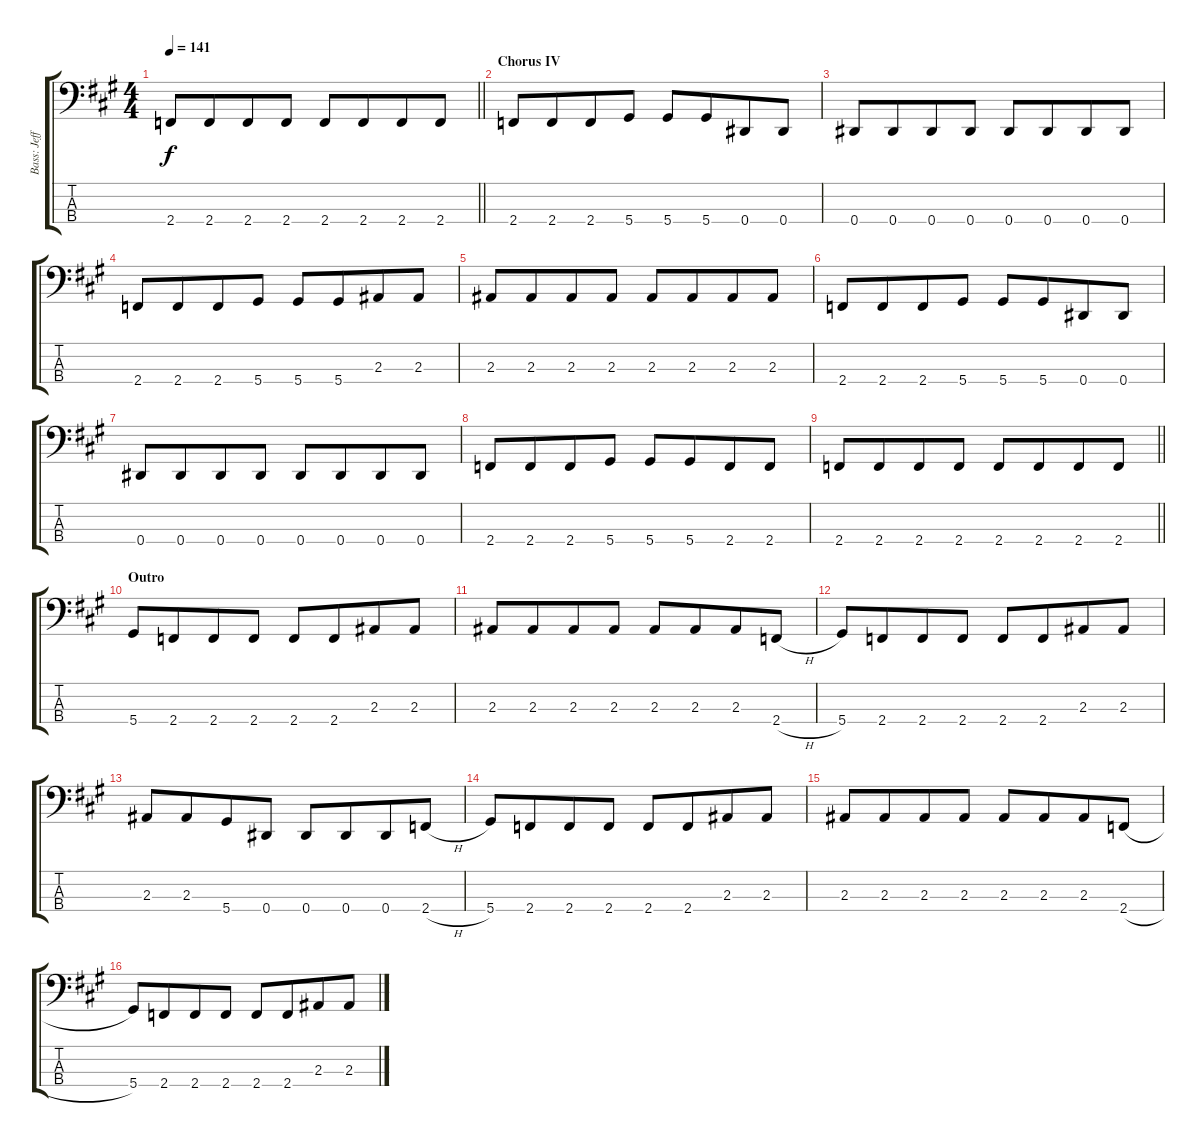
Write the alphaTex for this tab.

\track ("Bass: Jeff" "Bass: Jeff") {instrument electricbassfinger}
\staff {score tabs}
\tuning (Gb2 Db2 Ab1 Eb1) {hide}
\ts (4 4)
\tempo 141
\clef f4
\barLineRight lightlight
\ks a
2.4.8{dy f} 2.4.8{beam merge} 2.4.8 2.4.8 2.4.8 2.4.8{beam merge} 2.4.8 2.4.8 |
\section ("" "Chorus IV")
2.4.8 2.4.8{beam merge} 2.4.8 5.4.8 5.4.8 5.4.8{beam merge} 0.4.8 0.4.8 |
0.4.8 0.4.8{beam merge} 0.4.8 0.4.8 0.4.8 0.4.8{beam merge} 0.4.8 0.4.8 |
2.4.8 2.4.8{beam merge} 2.4.8 5.4.8 5.4.8 5.4.8{beam merge} 2.3.8 2.3.8 |
2.3.8 2.3.8{beam merge} 2.3.8 2.3.8 2.3.8 2.3.8{beam merge} 2.3.8 2.3.8 |
2.4.8 2.4.8{beam merge} 2.4.8 5.4.8 5.4.8 5.4.8{beam merge} 0.4.8 0.4.8 |
0.4.8 0.4.8{beam merge} 0.4.8 0.4.8 0.4.8 0.4.8{beam merge} 0.4.8 0.4.8 |
2.4.8 2.4.8{beam merge} 2.4.8 5.4.8 5.4.8 5.4.8{beam merge} 2.4.8 2.4.8 |
\barLineRight lightlight
2.4.8 2.4.8{beam merge} 2.4.8 2.4.8 2.4.8 2.4.8{beam merge} 2.4.8 2.4.8 |
\section ("" "Outro")
5.4.8 2.4.8{beam merge} 2.4.8 2.4.8 2.4.8 2.4.8{beam merge} 2.3.8 2.3.8 |
2.3.8 2.3.8{beam merge} 2.3.8 2.3.8 2.3.8 2.3.8{beam merge} 2.3.8 2.4{h}.8 |
5.4.8 2.4.8{beam merge} 2.4.8 2.4.8 2.4.8 2.4.8{beam merge} 2.3.8 2.3.8 |
2.3.8 2.3.8{beam merge} 5.4.8 0.4.8 0.4.8 0.4.8{beam merge} 0.4.8 2.4{h}.8 |
5.4.8 2.4.8{beam merge} 2.4.8 2.4.8 2.4.8 2.4.8{beam merge} 2.3.8 2.3.8 |
2.3.8 2.3.8{beam merge} 2.3.8 2.3.8 2.3.8 2.3.8{beam merge} 2.3.8 2.4{h}.8 |
5.4.8 2.4.8{beam merge} 2.4.8 2.4.8 2.4.8 2.4.8{beam merge} 2.3.8 2.3.8
